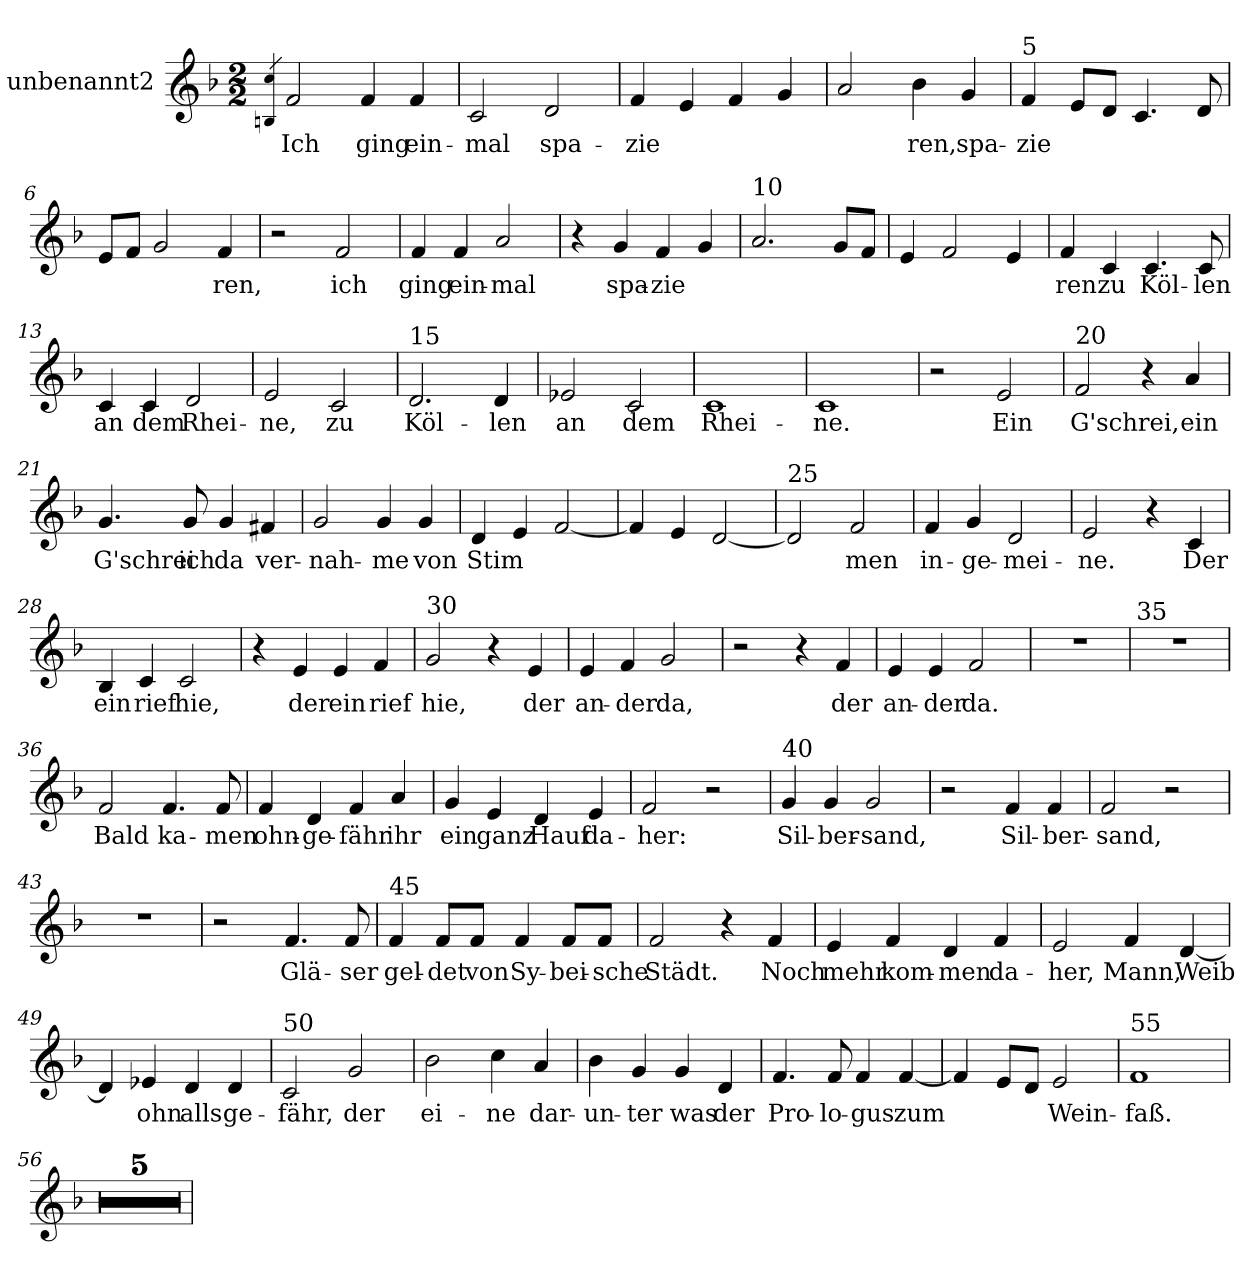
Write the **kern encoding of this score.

**kern	**text
*part1	*part1
*staff1	*staff1
*I"unbenannt2	*
*clefG2	*
*k[b-]	*
*M2/2	*
=1	=1
4qBn 4qcc	.
!	!LO:LY:b
2f/	Ich
!	!LO:LY:b
4f/	ging
!	!LO:LY:b
4f/	ein-
=2	=2
!	!LO:LY:b
2c/	mal
!	!LO:LY:b
2d/	spa-
=3	=3
!	!LO:LY:b
4f/	zie-
4e/	.
4f/	.
4g/	.
=4	=4
!	!LO:LY:b
2a/	-
!	!LO:LY:b
4b-\	ren,
!	!LO:LY:b
4g/	spa-
=5	=5
!LO:TX:a:t=5	!
!	!LO:LY:b
4f/	zie
8e/L	.
8d/J	.
4.c/	.
8d/	.
!!LO:LB:g=z
=6	=6
8e/L	.
8f/J	.
2g/	.
!	!LO:LY:b
4f/	ren,
=7	=7
2r	.
!	!LO:LY:b
2f/	ich
=8	=8
!	!LO:LY:b
4f/	ging
!	!LO:LY:b
4f/	ein-
!	!LO:LY:b
2a/	mal
=9	=9
4r	.
!	!LO:LY:b
4g/	spa-
!	!LO:LY:b
4f/	zie
4g/	.
=10	=10
!LO:TX:a:t=10	!
2.a/	.
8g/L	.
8f/J	.
=11	=11
4e/	.
2f/	.
4e/	.
!!LO:LB:g=z
=12	=12
!	!LO:LY:b
4f/	ren
!	!LO:LY:b
4c/	zu
!	!LO:LY:b
4.c/	Köl-
!	!LO:LY:b
8c/	len
=13	=13
!	!LO:LY:b
4c/	an
!	!LO:LY:b
4c/	dem
!	!LO:LY:b
2d/	Rhei-
=14	=14
!	!LO:LY:b
2e/	ne,
!	!LO:LY:b
2c/	zu
=15	=15
!LO:TX:a:t=15	!
!	!LO:LY:b
2.d/	Köl-
!	!LO:LY:b
4d/	len
=16	=16
!	!LO:LY:b
2e-X/	an
!	!LO:LY:b
2c/	dem
=17	=17
!	!LO:LY:b
1c	Rhei-
=18	=18
!	!LO:LY:b
1c	ne.
!!LO:LB:g=z
=19	=19
2r	.
!	!LO:LY:b
2e/	Ein
=20	=20
!LO:TX:a:t=20	!
!	!LO:LY:b
2f/	G'schrei,
4r	.
!	!LO:LY:b
4a/	ein
=21	=21
!	!LO:LY:b
4.g/	G'schrei
!	!LO:LY:b
8g/	ich
!	!LO:LY:b
4g/	da
!	!LO:LY:b
4f#X/	ver-
=22	=22
!	!LO:LY:b
2g/	nah-
!	!LO:LY:b
4g/	me
!	!LO:LY:b
4g/	von
=23	=23
!	!LO:LY:b
4d/	Stim
4e/	.
[2f/	.
=24	=24
!	!LO:LY:b
4f/]	-
4e/	.
[2d/	.
!!LO:LB:g=z
=25	=25
!LO:TX:a:t=25	!
!	!LO:LY:b
2d/]	-
!	!LO:LY:b
2f/	men
=26	=26
!	!LO:LY:b
4f/	in-
!	!LO:LY:b
4g/	ge-
!	!LO:LY:b
2d/	mei-
=27	=27
!	!LO:LY:b
2e/	ne.
4r	.
!	!LO:LY:b
4c/	Der
=28	=28
!	!LO:LY:b
4B-/	ein
!	!LO:LY:b
4c/	rief
!	!LO:LY:b
2c/	hie,
=29	=29
4r	.
!	!LO:LY:b
4e/	der
!	!LO:LY:b
4e/	ein
!	!LO:LY:b
4f/	rief
=30	=30
!LO:TX:a:t=30	!
!	!LO:LY:b
2g/	hie,
4r	.
!	!LO:LY:b
4e/	der
!!LO:LB:g=z
=31	=31
!	!LO:LY:b
4e/	an-
!	!LO:LY:b
4f/	der
!	!LO:LY:b
2g/	da,
=32	=32
2r	.
4r	.
!	!LO:LY:b
4f/	der
=33	=33
!	!LO:LY:b
4e/	an-
!	!LO:LY:b
4e/	der
!	!LO:LY:b
2f/	da.
=34	=34
1r	.
=35	=35
!LO:TX:a:t=35	!
1r	.
=36	=36
!	!LO:LY:b
2f/	Bald
!	!LO:LY:b
4.f/	ka-
!	!LO:LY:b
8f/	men
=37	=37
!	!LO:LY:b
4f/	ohn-
!	!LO:LY:b
4d/	ge-
!	!LO:LY:b
4f/	fähr
!	!LO:LY:b
4a/	ihr
!!LO:LB:g=z
=38	=38
!	!LO:LY:b
4g/	ein
!	!LO:LY:b
4e/	ganz
!	!LO:LY:b
4d/	Hauf
!	!LO:LY:b
4e/	da-
=39	=39
!	!LO:LY:b
2f/	her:
2r	.
=40	=40
!LO:TX:a:t=40	!
!	!LO:LY:b
4g/	Sil-
!	!LO:LY:b
4g/	ber-
!	!LO:LY:b
2g/	sand,
=41	=41
2r	.
!	!LO:LY:b
4f/	Sil-
!	!LO:LY:b
4f/	ber-
=42	=42
!	!LO:LY:b
2f/	sand,
2r	.
=43	=43
1r	.
=44	=44
2r	.
!	!LO:LY:b
4.f/	Glä-
!	!LO:LY:b
8f/	ser
!!LO:LB:g=z
=45	=45
!LO:TX:a:t=45	!
!	!LO:LY:b
4f/	gel-
!	!LO:LY:b
8f/L	det
!	!LO:LY:b
8f/J	von
!	!LO:LY:b
4f/	Sy-
!	!LO:LY:b
8f/L	bei-
!	!LO:LY:b
8f/J	sche
=46	=46
!	!LO:LY:b
2f/	Städt.
4r	.
!	!LO:LY:b
4f/	Noch
=47	=47
!	!LO:LY:b
4e/	mehr
!	!LO:LY:b
4f/	kom-
!	!LO:LY:b
4d/	men
!	!LO:LY:b
4f/	da-
=48	=48
!	!LO:LY:b
2e/	her,
!	!LO:LY:b
4f/	Mann,
!	!LO:LY:b
[4d/	Weib
=49	=49
4d/]	.
!	!LO:LY:b
4e-X/	ohn
!	!LO:LY:b
4d/	alls
!	!LO:LY:b
4d/	ge-
!!LO:LB:g=z
=50	=50
!LO:TX:a:t=50	!
!	!LO:LY:b
2c/	fähr,
!	!LO:LY:b
2g/	der
=51	=51
!	!LO:LY:b
2b-\	ei-
!	!LO:LY:b
4cc\	ne
!	!LO:LY:b
4a/	dar-
=52	=52
!	!LO:LY:b
4b-\	un-
!	!LO:LY:b
4g/	ter
!	!LO:LY:b
4g/	was
!	!LO:LY:b
4d/	der
=53	=53
!	!LO:LY:b
4.f/	Pro-
!	!LO:LY:b
8f/	lo-
!	!LO:LY:b
4f/	gus
!	!LO:LY:b
[4f/	zum
=54	=54
4f/]	.
8e/L	.
8d/J	.
!	!LO:LY:b
2e/	Wein-
=55	=55
!LO:TX:a:t=55	!
!	!LO:LY:b
1f	faß.
!!LO:LB:g=z
=56	=56
1r	.
=57	=57
1r	.
=58	=58
1r	.
=59	=59
1r	.
=60	=60
1r	.
=	=
*-	*-
